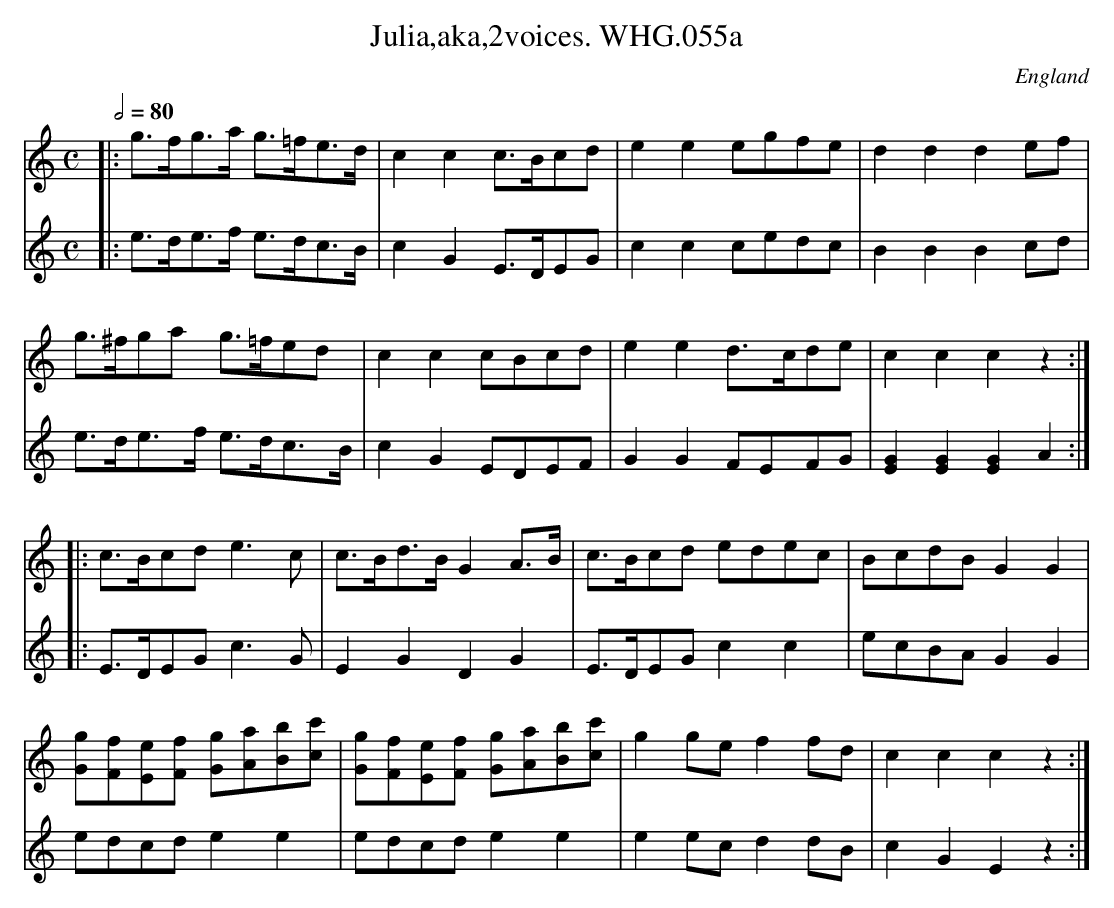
X:1
T:Julia,aka,2voices. WHG.055a
O:England
M:C
L:1/8
Q:2/4=80
notC:untitled in MS
K:C major
V:1
|:g>fg>a g>=fe>d|c2c2 c>Bcd|e2e2 egfe|d2d2 d2ef|
g>^fga g>=fed|c2c2 cBcd|e2e2 d>cde|c2c2 c2z2:|
|:c>Bcd e3c|c>Bd>B G2A>B|c>Bcd edec|BcdB G2G2|
[Gg][Ff][Ee][Ff] [Gg][Aa][Bb][cc']|[Gg][Ff][Ee][Ff] [Gg][Aa][Bb][cc']|\
g2ge f2fd|c2c2 c2z2:|
V:2
|:e>de>f e>dc>B|c2G2 E>DEG|c2c2 cedc|B2B2 B2cd|
e>de>f e>dc>B|c2G2 EDEF|G2G2 FEFG|[E2G2][E2G2][E2G2]A2:|
|:E>DEG c3G|E2G2 D2G2|E>DEG c2c2|ecBA G2G2|
edcd e2e2|edcd e2e2|\
e2ec d2dB|c2G2 E2z2:|
